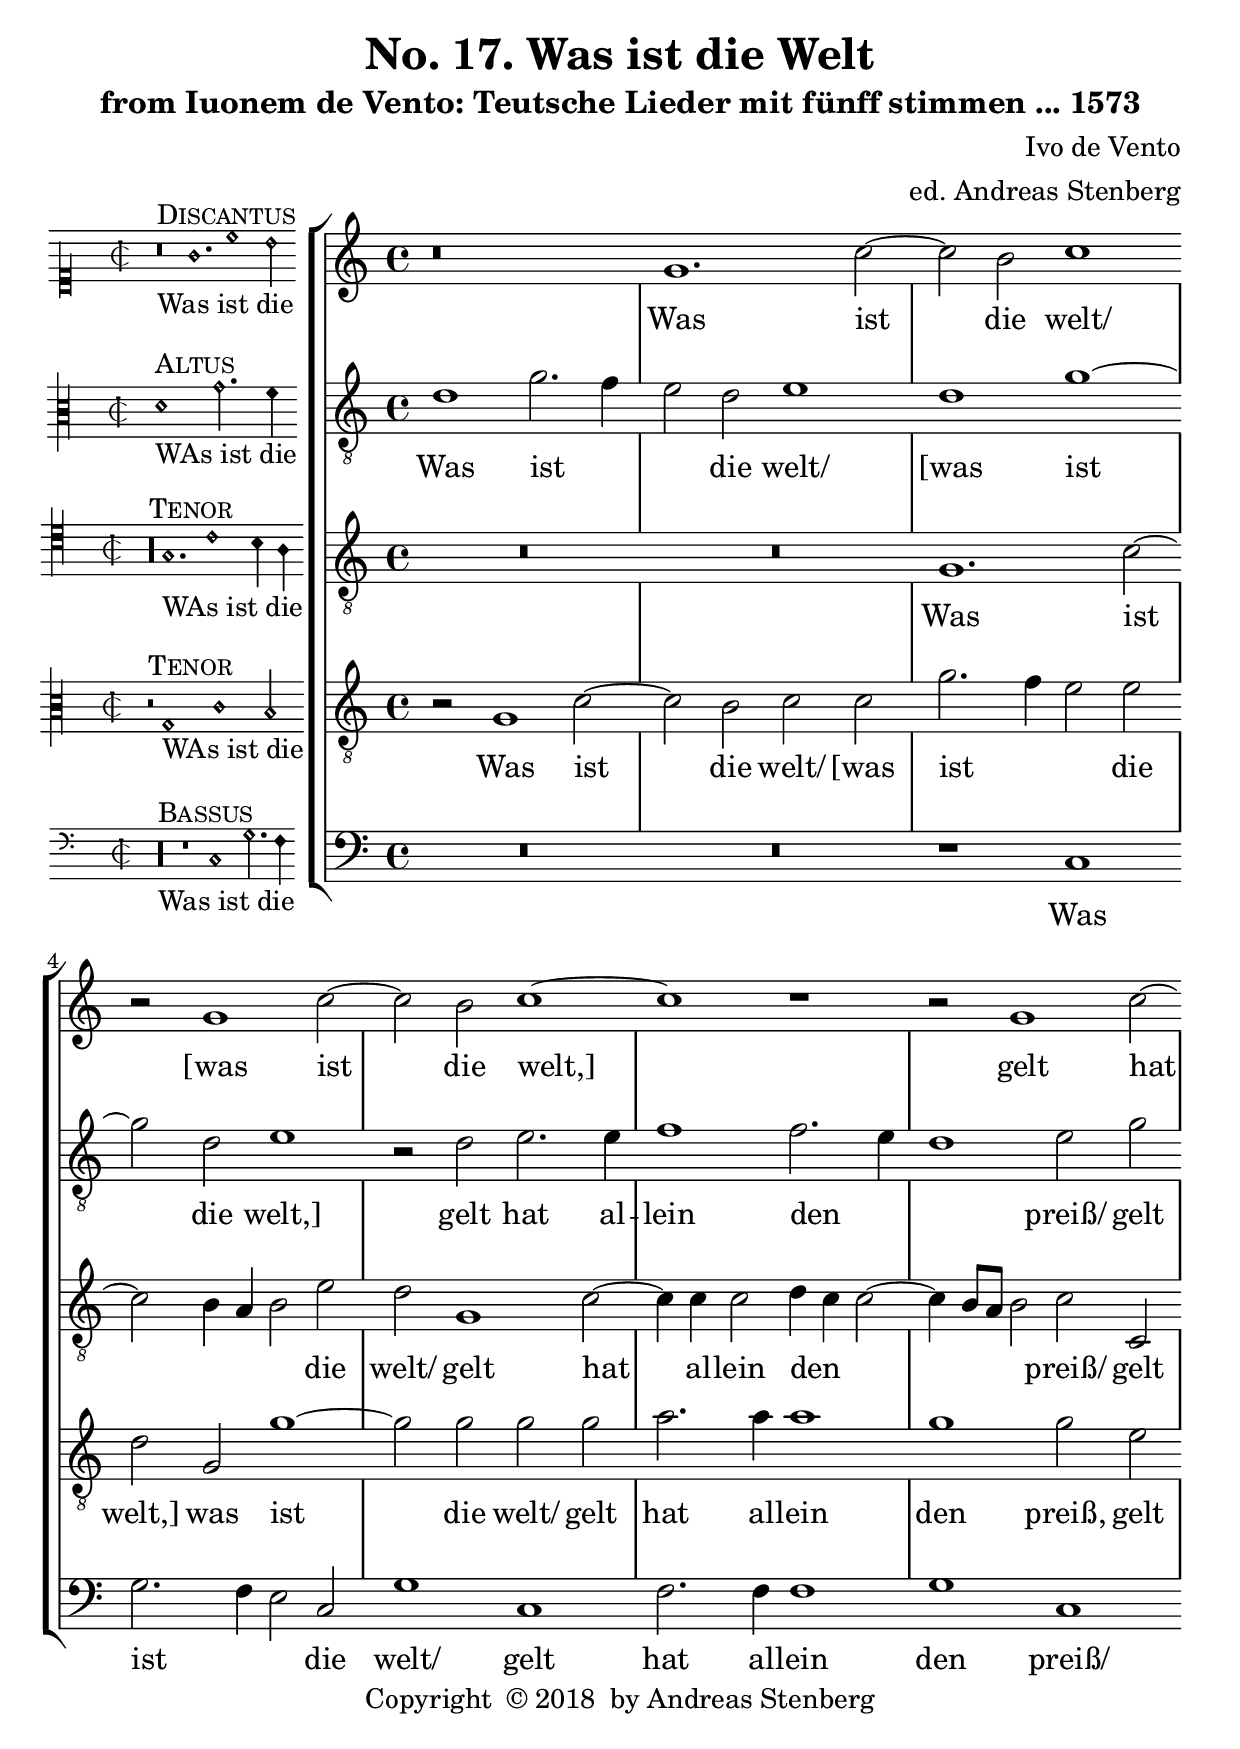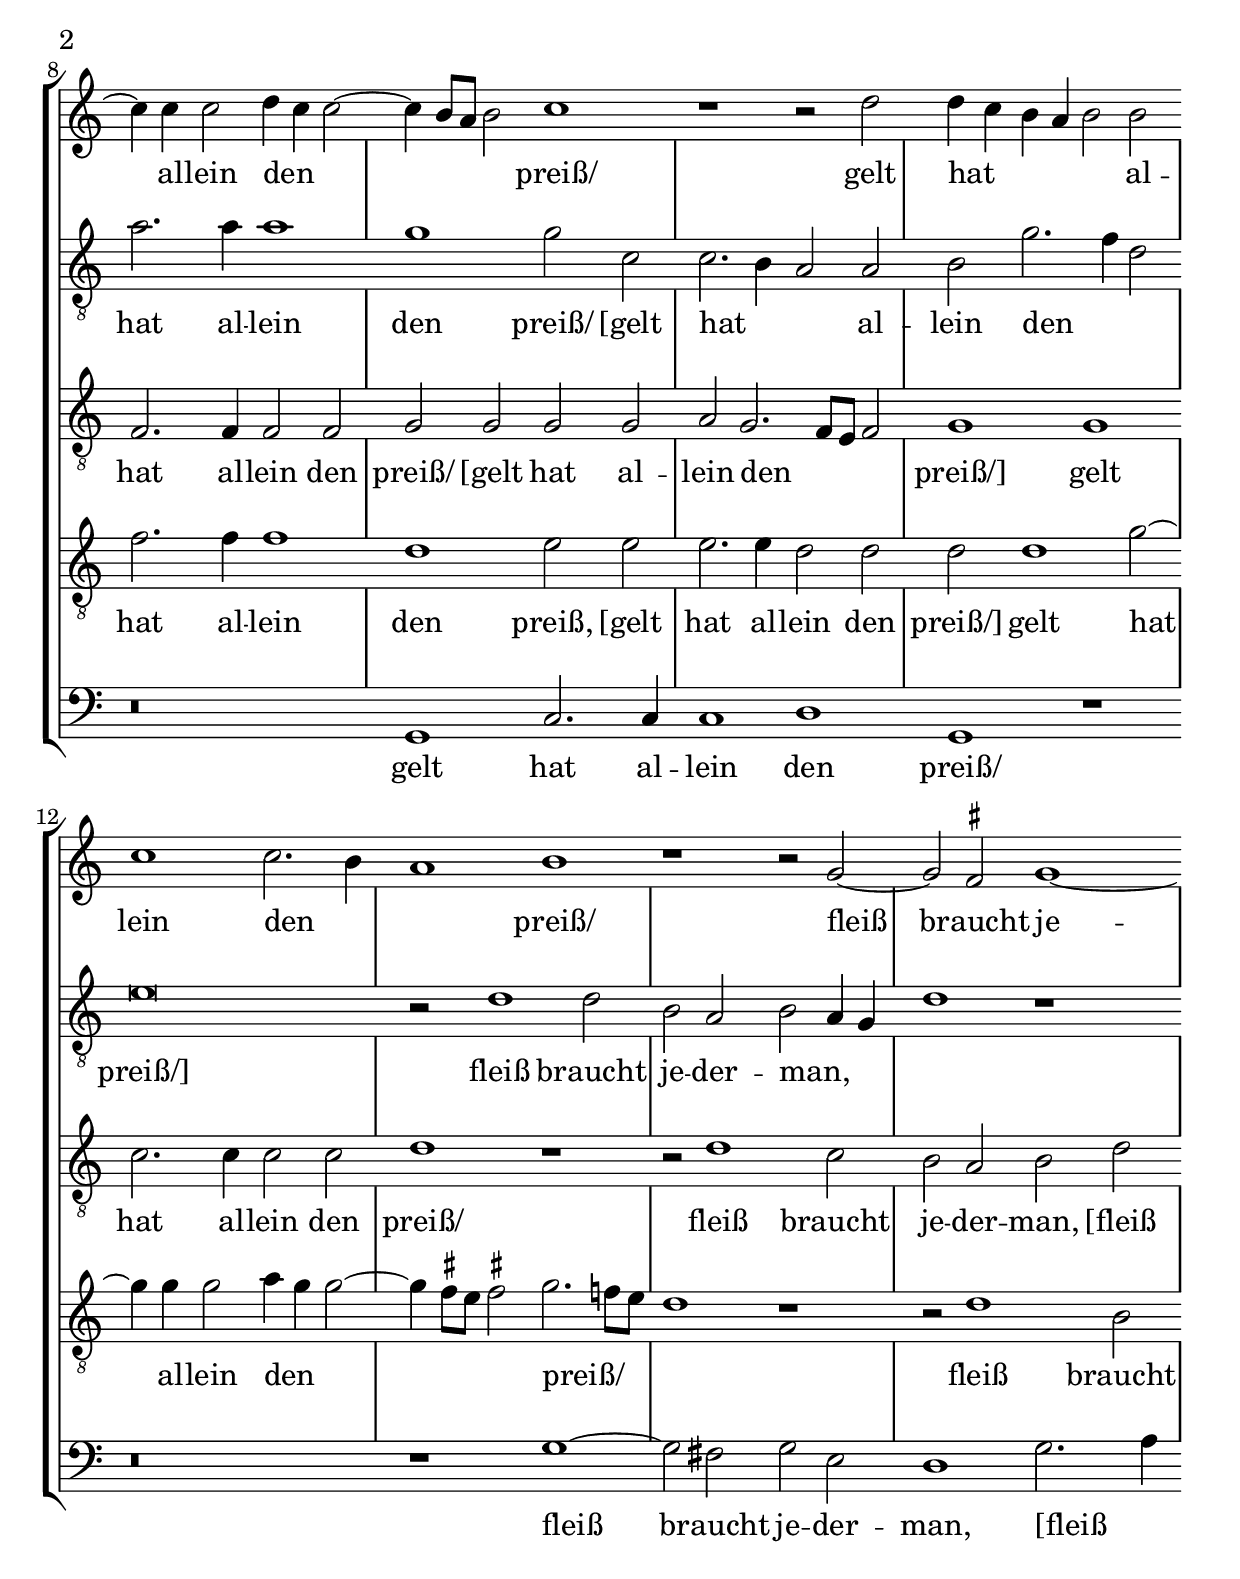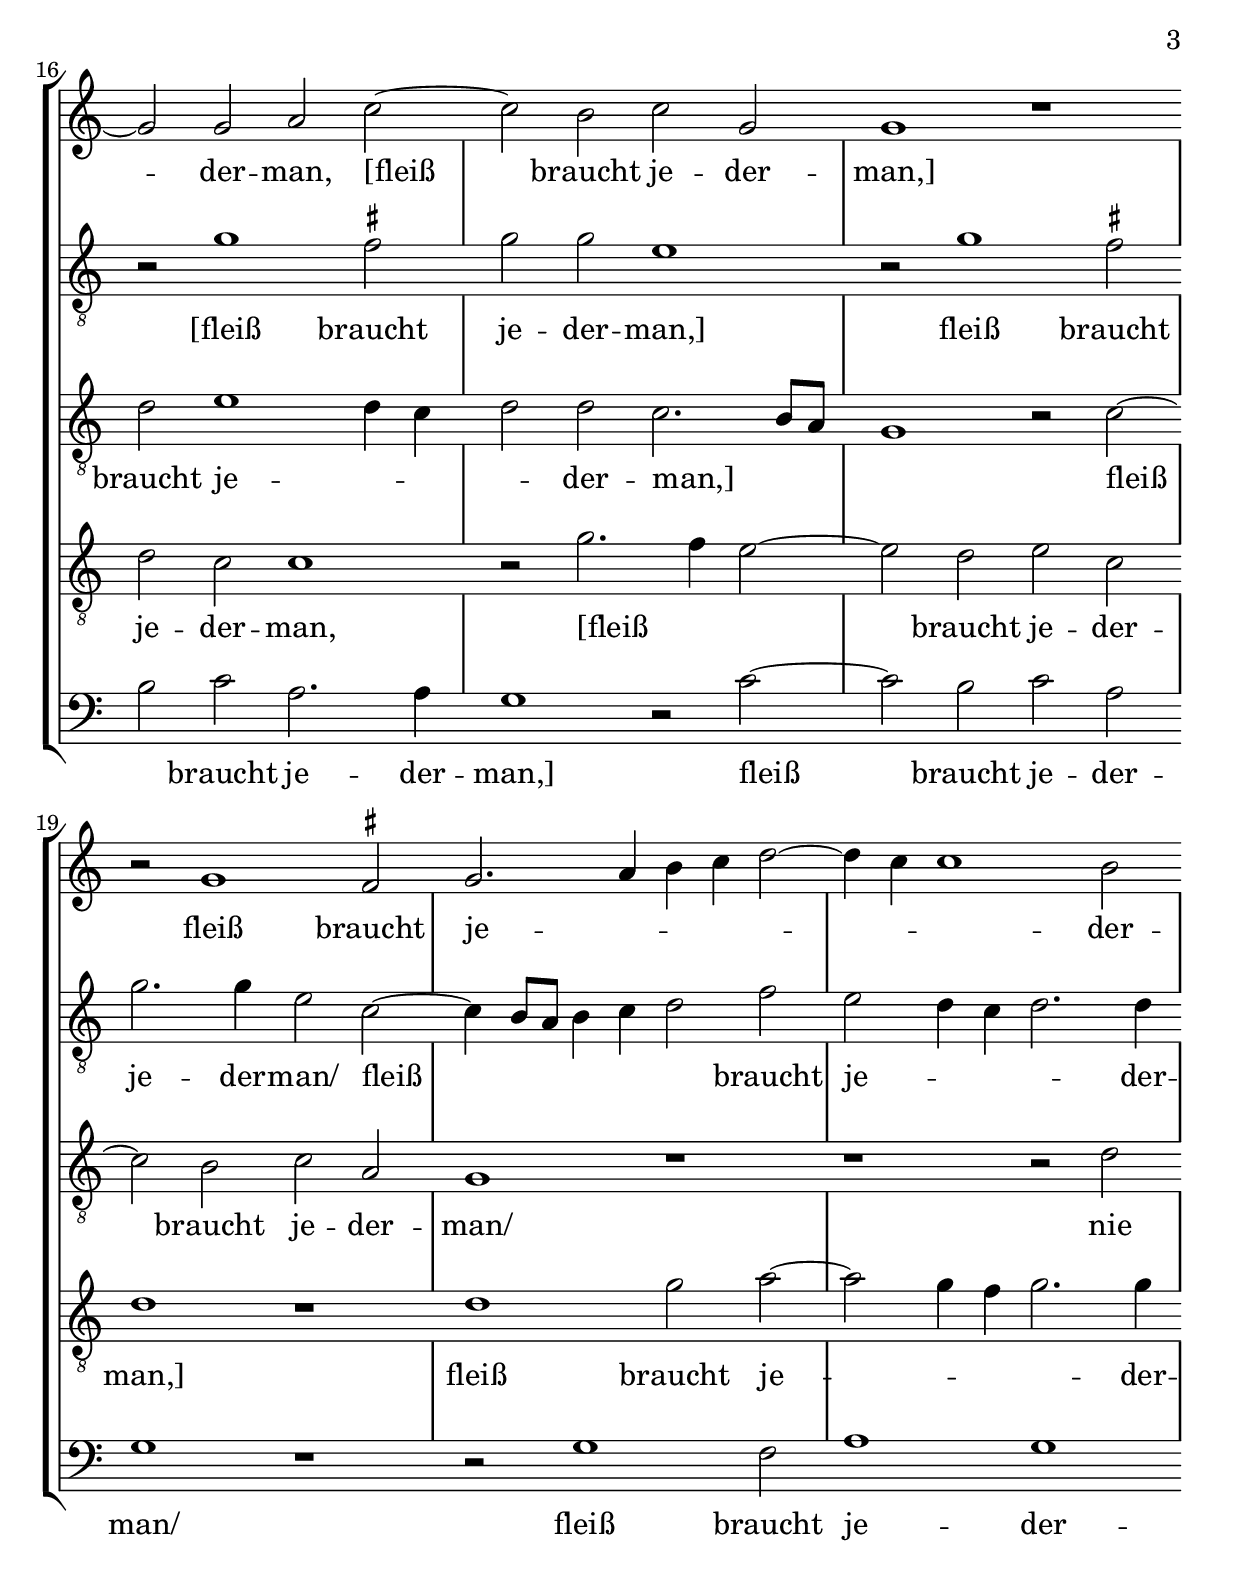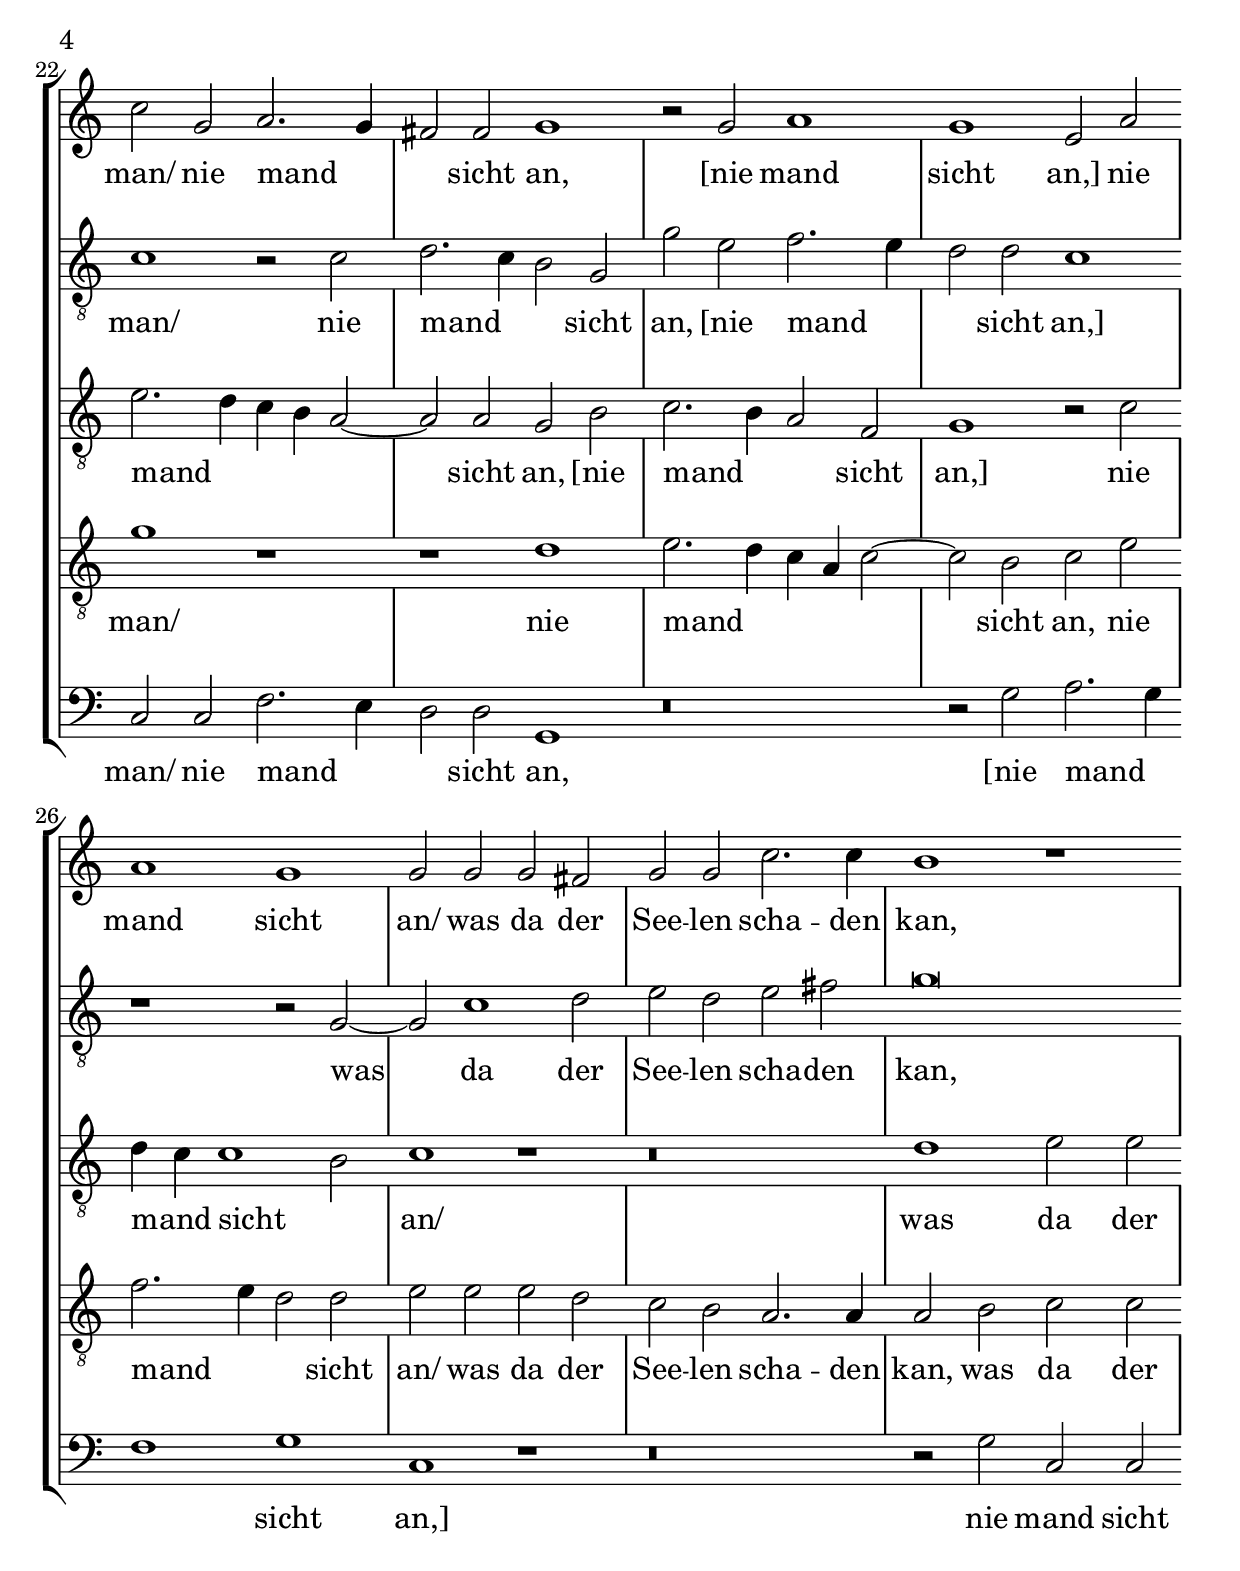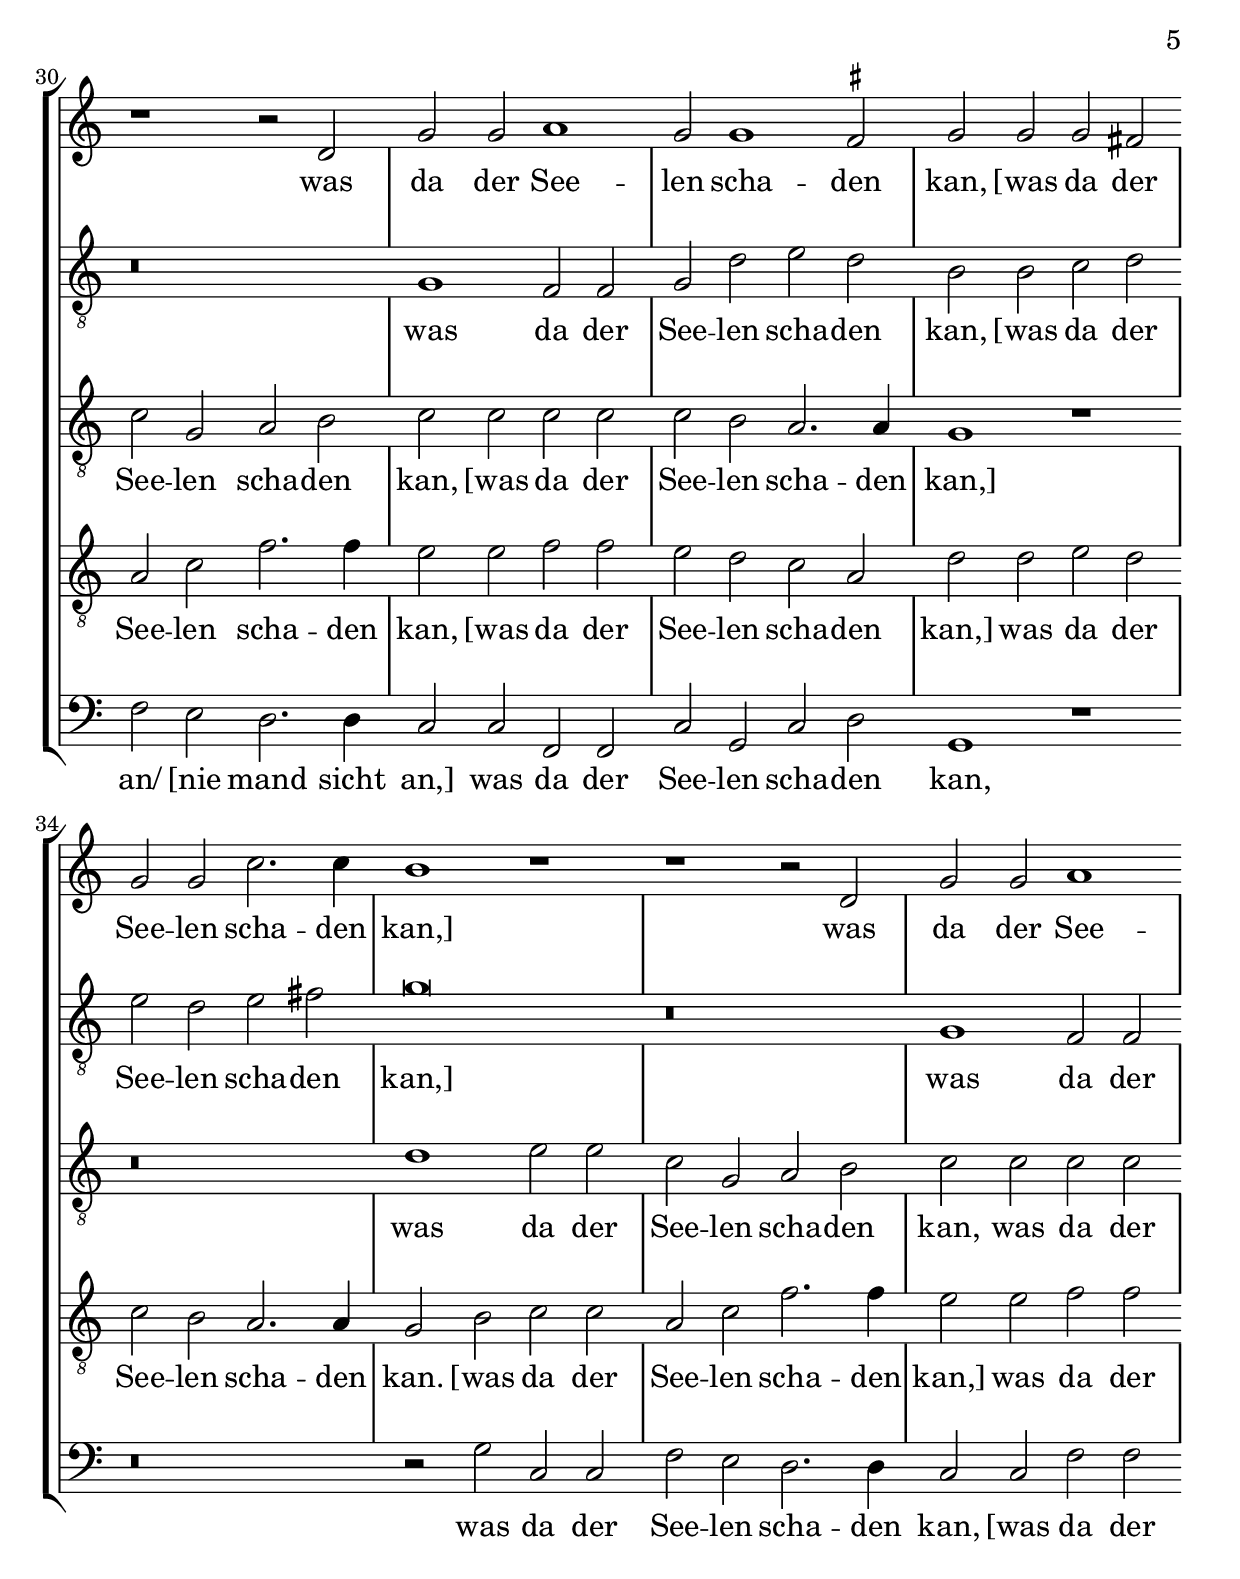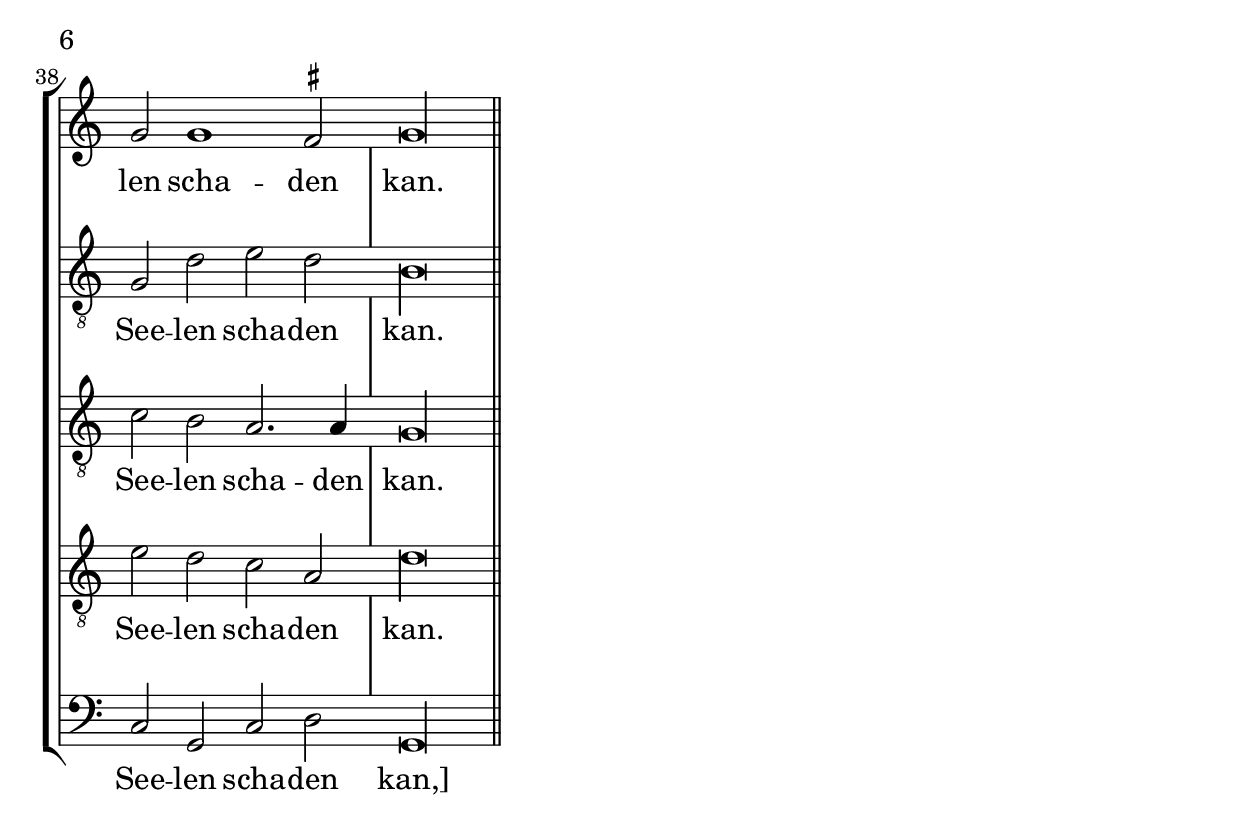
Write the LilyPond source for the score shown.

\version "2.18.0"
\include "deutsch.ly"
ficta = \once \set suggestAccidentals =##t
#(append! supported-clefs '(("mensural-f3" . ("clefs.mensural.f" 0 0))))
#(set-global-staff-size 24)
\header {
  title = "No. 17. Was ist die Welt"
  subtitle = "from Iuonem de Vento: Teutsche Lieder mit fünff stimmen ... 1573"
  composer = "Ivo de Vento"
  arranger = "ed. Andreas Stenberg"
  poet = ""
  meter =""
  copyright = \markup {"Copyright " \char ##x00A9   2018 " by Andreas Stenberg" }
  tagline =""
}
global = {
  \key c \major
}

sopMusic = \relative c'' {

  \set Score.tempoHideNote = ##t
  \tempo 2 = 86
  \time 4/4
  \set Timing.measureLength = #(ly:make-moment 4/2)
  \override Staff.BarLine.transparent = ##t
  r\breve
  g1. c2~
  c2 h2 c1
  r2 g1 c2~
  c2 h2 c1~
  c1 r1
  r2 g1 c2~
  c4 c4 c2 				%% end of first line in orig.
  d4\melisma c4 c2~
  c4 h8 a8 h2\melismaEnd c1
  r1 r2 d2
  d4\melisma c4 h4 a4 h2\melismaEnd h2
  c1 c2.\melisma h4
  a1\melismaEnd h1			%% end of second line
  r1 r2 g2~
  g2 \ficta fis2 g1~
  g2 g2 a2 c2~
  c2 h2 c2 g2
  g1 r1
  r2 g1 \ficta fis2
  g2.\melisma a4 h4 c4 d2~
  d4 c4 c1\melismaEnd h2
  c2 g2 a2.\melisma g4			%% end of third line
  fis2\melismaEnd fis2 g1
  r2 g2 a1
  g1 e2 a2
  a1 g1
  g2 g2 g2 fis2
  g2 g2 c2. c4
  h1 r1
  r1 r2 d,2
  g2 g2					%% end of fourth line
  a1
  g2 g1 \ficta fis2
  g2 g2 g2 fis2
  g2 g2 c2. c4
  h1 r1
  r1 r2 d,2
  g2 g2 a1
  g2 g1 \ficta fis2
  \cadenzaOn
  g\longa
  \revert Staff.BarLine.transparent
  \bar "||"
}
sopWords = \lyricmode {
  Was ist die welt/
  [was ist die welt,]
  gelt hat al -- lein den preiß/
  gelt hat al -- lein den preiß/
  fleiß braucht je -- der -- man,
  [fleiß braucht je -- der -- man,]
  fleiß braucht je -- der -- man/
  nie mand sicht an,
  [nie mand sicht an,]
  nie mand sicht an/
  was da der See -- len scha -- den kan,
  was da der See -- len scha -- den kan,
  [was da der See -- len scha -- den kan,]
  was da der See -- len scha -- den kan.
}

altoMusic = \relative c' {
  \override Staff.BarLine.transparent = ##t
  \clef "treble_8"
  d1 g2.\melisma f4
  e2\melismaEnd d2 e1
  d1 g1~
  g2 d2 e1
  r2 d2 e2. e4
  f1 f2.\melisma e4				%% end of first line in orig.
  d1\melismaEnd e2 g2
  a2. a4 a1
  g1 g2 c,2
  c2.\melisma h4 a2\melismaEnd a2
  h2 g'2.\melisma f4 d2\melismaEnd
  e\breve
  r2 d1 d2					%% end of second line
  h2 a2 h2\melisma a4 g4
  d'1\melismaEnd r1
  r2 g1 \ficta fis2
  g2 g2 e1
  r2 g1 \ficta fis2
  g2. g4 e2 c2~\melisma
  c4 h8 a8 h4 c4 d2\melismaEnd f2
  e2\melisma d4 c4				%% end of third line
  d2.\melismaEnd d4
  c1 r2 c2
  d2.\melisma c4 h2\melismaEnd g2
  g'2 e2 f2.\melisma e4
  d2\melismaEnd d2 c1
  r1 r2 g2~
  g2 c1 d2
  e2 d2 e2 fis2
  g\breve					%% end of fourth line
  r\breve
  g,1 f2 f2
  g2 d'2 e2 d2
  h2 h2 c2 d2
  e2 d2 e2 fis2
  g\breve
  r\breve
  g,1 f2 f2
  g2 d'2 e2 d2
  \cadenzaOn
  h\longa
  \revert Staff.BarLine.transparent
}
altoWords = \lyricmode {
  Was ist die welt/
  [was ist die welt,]
  gelt hat al -- lein den preiß/
  gelt hat al -- lein den preiß/
  [gelt hat al -- lein den preiß/]
  fleiß braucht je -- der -- man,
  [fleiß braucht je -- der -- man,]
  fleiß braucht je -- der -- man/
  fleiß braucht je -- der -- man/
  nie mand sicht an,
  [nie mand sicht an,]
  was da der See -- len scha -- den kan,
  was da der See -- len scha -- den kan,
  [was da der See -- len scha -- den kan,]
  was da der See -- len scha -- den kan.
}
tenorMusic = \relative c' {
  \clef "treble_8"
  \override Staff.BarLine.transparent = ##t
  R\breve*2
  g1. c2~\melisma
  c2 h4 a4 h2\melismaEnd e2
  d2 g,1 c2~
  c4 c4 c2 d4\melisma c4 c2~
  c4 h8 a8 h2\melismaEnd c2 c,2
  f2. f4						%% end of first line in orig.
  f2 f2
  g2 g2 g2 g2
  a2 g2.\melisma f8 e8 f2\melismaEnd
  g1 g1
  c2. c4 c2 c2
  d1 r1
  r2 d1 c2						%% end of second line
  h2 a2 h2 d2
  d2 e1\melisma d4 c4
  d2\melismaEnd d2 c2.\melisma h8 a8
  g1\melismaEnd r2 c2~
  c2 h2 c2 a2
  g1 r1
  r1 r2 d'2
  e2.\melisma d4 c4 h4 a2~
  a2\melismaEnd a2					%% end of third line
  g2 h2
  c2.\melisma h4 a2\melismaEnd f2
  g1 r2 c2
  d4\melisma c4\melismaEnd c1\melisma h2\melismaEnd
  c1 r1
  r\breve
  d1 e2 e2
  c2 g2 a2 h2
  c2 c2 c2 c2
  c2 h2							%% end of fourth line
  a2. a4
  g1 r1
  r\breve
  d'1 e2 e2
  c2 g2 a2 h2
  c2 c2 c2 c2
  c2 h2 a2. a4
  \cadenzaOn
  g\longa
  \revert Staff.BarLine.transparent
}
tenorWords = \lyricmode {
  Was ist die welt/
  gelt hat al -- lein den preiß/
  gelt hat al -- lein den preiß/
  [gelt hat al -- lein den preiß/]
  gelt hat al -- lein den preiß/
  fleiß braucht je -- der -- man,
  [fleiß braucht je -- der -- man,]
  fleiß braucht je -- der -- man/
  nie mand sicht an,
  [nie mand sicht an,]
  nie mand sicht an/
  was da der See -- len scha -- den kan,
  [was da der See -- len scha -- den kan,]
  was da der See -- len scha -- den kan,
  was da der See -- len scha -- den kan.
}
tenorIIMusic = \relative c' {
  \clef "treble_8"
  \override Staff.BarLine.transparent = ##t
  r2 g1 c2~
  c2 h2 c2 c2
  g'2.\melisma f4 e2\melismaEnd e2
  d2 g,2 g'1~
  g2 g2							%% end of first line in orig.
  g2 g2
  a2. a4 a1
  g1 g2 e2
  f2. f4 f1
  d1 e2 e2
  e2. e4						%% end of second line
  d2 d2
  d2 d1 g2~
  g4 g4 g2 a4\melisma g4 g2~
  g4 \ficta fis8 e8 \ficta fis!2\melismaEnd g2.\melisma f8 e8
  d1\melismaEnd r1
  r2 d1 h2						%% end of third line
  d2 c2 c1
  r2 g'2.\melisma f4 e2~
  e2\melismaEnd d2 e2 c2
  d1 r1
  d1 g2 a2~\melisma
  a2 g4 f4 g2.\melismaEnd g4 g1			%% end of fourth line
  r1 r1 
  d1 e2.\melisma d4 
  c4 a4 c2~\melismaEnd c2 h2 
  c2 e2 f2.\melisma e4 
  d2\melismaEnd d2 e2 e2 
  e2 d2 c2 h2 
  a2. a4						%% end of fifth line and first page
  a2 h2 
  c2 c2 a2 c2 
  f2. f4 e2 e2 
  f2 f2 e2 d2 
  c2 a2 d2 d2 
  e2 d2						%5 end of sixth line (first on second page) 
  c2 h2 
  a2. a4  g2 h2 
  c2 c2 a2 c2 
  f2. f4 e2 e2 
  f2 f2 e2 d2 
  c2 a2
  \cadenzaOn
  d\longa
  \revert Staff.BarLine.transparent
}
tenorIIWords = \lyricmode {
  Was ist die welt/
  [was ist die welt,]
  was ist die welt/
  gelt hat al -- lein den preiß,
  gelt hat al -- lein den preiß,
  [gelt hat al -- lein den preiß/]
  gelt hat al -- lein den preiß/
  fleiß braucht je -- der -- man,
  [fleiß braucht je -- der -- man,]
  fleiß braucht je -- der -- man/
  nie mand sicht an,
  nie mand sicht an/
  was da der See -- len scha -- den kan,
  was da der See -- len scha -- den kan,
  [was da der See -- len scha -- den kan,]
  was da der See -- len scha -- den kan.
  [was da der See -- len scha -- den kan,]
  was da der See -- len scha -- den kan.
}
bassMusic = \relative c {
  \override Staff.BarLine.transparent = ##t
  R\breve*2
  r1 c1
  g'2.\melisma f4 e2\melismaEnd c2
  g'1 c,1
  f2. f4 f1
  g1 c,1
  r\breve
  g1 c2. c4						%% end of first line in orig.
  c1 d1
  g,1 r1
  r\breve
  r1 g'1~
  g2 fis2 g2 e2
  d1 g2.\melisma a4 
  h2\melismaEnd c2 a2. a4
  g1							%% end of second line
  r2 c2~
  c2 h2 c2 a2 
  g1 r1 
  r2 g1 f2 
  a1 g1 
  c,2 c2 f2.\melisma e4 
  d2\melismaEnd d2 g,1
  r\breve
  r2 g'2 a2.\melisma g4					%% end of third line
  f1\melismaEnd g1
  c,1 r1
  r\breve
  r2 g'2 c,2 c2
  f2 e2 d2. d4
  c2 c2 f,2 f2
  c'2 g2 c2 d2
  g,1							%% end of fourth line
  r1
  r\breve
  r2 g'2 c,2 c2 
  f2 e2 d2. d4 
  c2 c2 f2 f2 
  c2 g2 c2 d2
  \cadenzaOn
  g,\longa
  \revert Staff.BarLine.transparent
}
bassWords = \lyricmode {
  Was ist die welt/
  gelt hat al -- lein den preiß/
  gelt hat al -- lein den preiß/
  fleiß braucht je -- der -- man,
  [fleiß braucht je -- der -- man,]
  fleiß braucht je -- der -- man/
  fleiß braucht je -- der -- man/
  nie mand sicht an,
  [nie mand sicht an,]
  nie mand sicht an/
  [nie mand sicht an,]
  was da der See -- len scha -- den kan,
  was da der See -- len scha -- den kan,
  [was da der See -- len scha -- den kan,]
  was da der See -- len scha -- den kan.
}

incipitDiscantus = \markup {
  \score {
    {
      %      \set Staff.instrumentName = #"Tenor "
      \override NoteHead.style = #'neomensural
      \override Rest.style = #'neomensural
      \override Staff.TimeSignature.style = #'mensural
      \cadenzaOn
      \clef "petrucci-c1"
      \key c \major
      \time 2/2

      r\breve ^\markup { \smallCaps"Discantus"} _"Was ist die"
      g'1. c''1 h'2
    }
    \layout {
      \context {
        \Voice
        \remove "Ligature_bracket_engraver"
        \consists "Mensural_ligature_engraver"
      }
      line-width = 4.5\cm
    }
  }
}


incipitAltus = \markup {
  \score {
    {
      %      \set Staff.instrumentName = #"Tenor "
      \override NoteHead.style = #'neomensural
      \override Rest.style = #'neomensural
      \override Staff.TimeSignature.style = #'mensural
      \cadenzaOn
      \clef "petrucci-c3"
      \key c \major
      \time 2/2
      d'1^\markup \smallCaps"Altus"_"WAs ist die"
      g'2. f'4
    }
    \layout {
      \context {
        \Voice
        \remove "Ligature_bracket_engraver"
        \consists "Mensural_ligature_engraver"
      }
      line-width = 4.5\cm
    }
  }
}


incipitTenor = \markup {
  \score {
    {
      %      \set Staff.instrumentName = #"Tenor "
      \override NoteHead.style = #'neomensural
      \override Rest.style = #'neomensural
      \override Staff.TimeSignature.style = #'mensural
      \cadenzaOn
      \clef "petrucci-c4"
      \key c \major
      \time 2/2
      r\longa ^\markup \smallCaps"Tenor" g1._"WAs ist die"
      c'1 h4 a4
    }
    \layout {
      \context {
        \Voice
        \remove "Ligature_bracket_engraver"
        \consists "Mensural_ligature_engraver"
      }
      line-width = 5.0\cm
    }
  }
}
incipitTenorII = \markup {
  \score {
    {
      %      \set Staff.instrumentName = #"Tenor "
      \override NoteHead.style = #'neomensural
      \override Rest.style = #'neomensural
      \override Staff.TimeSignature.style = #'mensural
      \cadenzaOn
      \clef "petrucci-c3"
      \key c \major
      \time 2/2
      r2 ^\markup \smallCaps"Tenor" g1_"WAs ist die"
      c'1 h2
    }
    \layout {
      \context {
        \Voice
        \remove "Ligature_bracket_engraver"
        \consists "Mensural_ligature_engraver"
      }
      line-width = 5.0\cm
    }
  }
}

incipitBassus = \markup {
  \score {
    {
      %      \set Staff.instrumentName = #"Tenor "
      \override NoteHead.style = #'neomensural
      \override Rest.style = #'neomensural
      \override Staff.TimeSignature.style = #'mensural
      \cadenzaOn
      \clef "mensural-f"
      \key c \major
      \time 2/2
      r\longa^\markup \smallCaps"Bassus"_"Was ist die"
      r1 c1
      g2. f4
    }
    \layout {
      \context {
        \Voice
        \remove "Ligature_bracket_engraver"
        \consists "Mensural_ligature_engraver"
      }
      line-width = 4.5\cm
    }
  }
}

%% for print
\score {
  <<
    \new StaffGroup \with {
      \override VerticalAxisGroup.staff-staff-spacing = #'((basic-distance . 12))
    } <<
      \new Staff = treble <<
        \set Staff.instrumentName = \incipitDiscantus
        \new Voice = "sopranos" {
          \set  Staff.midiInstrument ="choir aahs"
          %	\voiceOne
          << \global \sopMusic >>
        }
      >>
      \new Lyrics = sopranos { s1 }

      \new Staff = "medius" <<
        \set Staff.instrumentName = \incipitAltus

        \new Voice = "altos" {
          %	\voiceTwo
          \set  Staff.midiInstrument ="choir aahs"
          << \global \altoMusic >>
        }
      >>

      \new Lyrics = "altos" { s1 }
      \new Staff = tenors <<
        \set Staff.instrumentName = \incipitTenor

        \clef "treble"
        \new Voice = "tenors" {
          \set  Staff.midiInstrument ="choir aahs"
          %	\voiceOne
          << \global \tenorMusic >>
        }
      >>
      \new Lyrics = "tenors" { s1 }

      \new Staff = tenorsII <<
        \set Staff.instrumentName = \incipitTenorII

        \clef "treble"
        \new Voice = "tenorsII" {
          \set  Staff.midiInstrument ="choir aahs"
          %	\voiceOne
          << \global \tenorIIMusic >>
        }
      >>
      \new Lyrics = "tenorsII" { s1 }

      \new Staff ="basses" {
        \set Staff.instrumentName = \incipitBassus

        \new Voice = "basses" {
          \set  Staff.midiInstrument ="choir aahs"
          \clef "bass"
          %	\voiceTwo
          << \global \bassMusic >>
        }
      }
    >>
    \new Lyrics = basses { s1 }

    \context Lyrics = sopranos \lyricsto sopranos \sopWords
    \context Lyrics = altos \lyricsto altos \altoWords
    \context Lyrics = tenors \lyricsto tenors \tenorWords
    \context Lyrics = tenorsII \lyricsto tenorsII \tenorIIWords
    \context Lyrics = basses \lyricsto basses \bassWords
  >>
  \layout {
    \context {
      \Score
      % no bars in staves
      %      \override BarLine.transparent = ##t

    }
    % the next three instructions keep the lyrics between the bar lines
    \context {
      \Lyrics
      \consists "Bar_engraver"
      \override BarLine.transparent = ##t
    }
    \context {
      \StaffGroup
      \consists "Separating_line_group_engraver"
    }
    \context {
      \Voice
      % no slurs
      \override Slur.transparent = ##t
      % Comment in the below "\remove" command to allow line
      % breaking also at those barlines where a note overlaps
      % into the next bar.  The command is commented out in this
      % short example score, but especially for large scores, you
      % will typically yield better line breaking and thus improve
      % overall spacing if you comment in the following command.
      %\remove "Forbid_line_break_engraver"
    }
    indent = 4.5\cm
  }

}
%% for midi
\score {
  <<
    \new StaffGroup \with {
      \override VerticalAxisGroup.staff-staff-spacing = #'((basic-distance . 12))
    } <<
      \new Staff = treble <<
        \set Staff.instrumentName = \incipitDiscantus
        \new Voice = "sopranos" {
          \set  Staff.midiInstrument ="choir aahs"
          %	\voiceOne
          << \global \sopMusic >>
        }
      >>
      \new Lyrics = sopranos { s1 }

      \new Staff = "medius" <<
        \set Staff.instrumentName = \incipitAltus

        \new Voice = "altos" {
          %	\voiceTwo
          \set  Staff.midiInstrument ="choir aahs"
          << \global \altoMusic >>
        }
      >>

      \new Lyrics = "altos" { s1 }
      \new Staff = tenors <<
        \set Staff.instrumentName = \incipitTenor

        \clef "treble"
        \new Voice = "tenors" {
          \set  Staff.midiInstrument ="choir aahs"
          %	\voiceOne
          << \global \tenorMusic >>
        }
      >>
      \new Lyrics = "tenors" { s1 }

      \new Staff = tenorsII <<
        \set Staff.instrumentName = \incipitTenorII

        \clef "treble"
        \new Voice = "tenorsII" {
          \set  Staff.midiInstrument ="choir aahs"
          %	\voiceOne
          << \global \tenorIIMusic >>
        }
      >>
      \new Lyrics = "tenorsII" { s1 }

      \new Staff ="basses" {
        \set Staff.instrumentName = \incipitBassus

        \new Voice = "basses" {
          \set  Staff.midiInstrument ="choir aahs"
          \clef "bass"
          %	\voiceTwo
          << \global \bassMusic >>
        }
      }
    >>
    \new Lyrics = basses { s1 }

    \context Lyrics = sopranos \lyricsto sopranos \sopWords
    \context Lyrics = altos \lyricsto altos \altoWords
    \context Lyrics = tenors \lyricsto tenors \tenorWords
    \context Lyrics = tenorsII \lyricsto tenorsII \tenorIIWords
    \context Lyrics = basses \lyricsto basses \bassWords
  >>

  \midi {}
}
\paper {
  ragged-bottom = ##t
  ragged-last-bottom = ##t
  ragged-last = ##t
}

%{
convert-ly.py (GNU LilyPond) 2.18.2  convert-ly.py: Processing `'...
Applying conversion: 2.15.7, 2.15.9, 2.15.10, 2.15.16, 2.15.17,
2.15.18, 2.15.19, 2.15.20, 2.15.25, 2.15.32, 2.15.39, 2.15.40,
2.15.42, 2.15.43, 2.16.0, 2.17.0, 2.17.4, 2.17.5, 2.17.6, 2.17.11,
2.17.14, 2.17.15, 2.17.18, 2.17.19, 2.17.20, 2.17.25, 2.17.27,
2.17.29, 2.17.97, 2.18.0
%}
